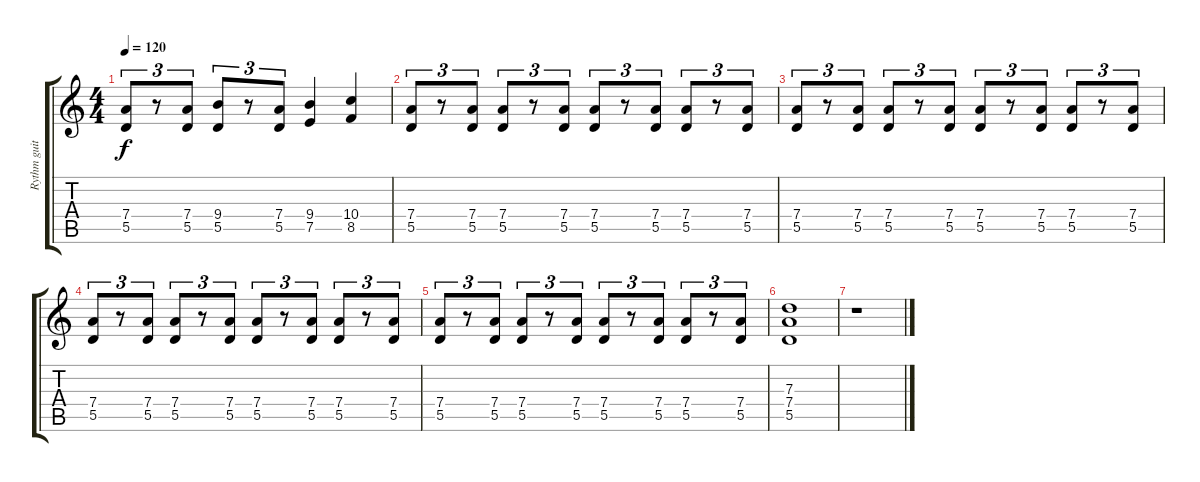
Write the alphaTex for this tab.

\track ("Rythm guitar" "Rythm guit") {instrument acousticguitarsteel}
\staff {score tabs}
\tuning (E4 B3 G3 D3 A2 E2) {hide}
\ts (4 4)
\tempo 120
\clef g2
\ks c
(7.4 5.5).8{tu (3 2) dy f} r.8{tu (3 2)} (7.4 5.5).8{tu (3 2)} (9.4 5.5).8{tu (3 2)} r.8{tu (3 2)} (7.4 5.5).8{tu (3 2)} (9.4 7.5).4 (10.4 8.5).4 |
(7.4 5.5).8{tu (3 2)} r.8{tu (3 2)} (7.4 5.5).8{tu (3 2)} (7.4 5.5).8{tu (3 2)} r.8{tu (3 2)} (7.4 5.5).8{tu (3 2)} (7.4 5.5).8{tu (3 2)} r.8{tu (3 2)} (7.4 5.5).8{tu (3 2)} (7.4 5.5).8{tu (3 2)} r.8{tu (3 2)} (7.4 5.5).8{tu (3 2)} |
(7.4 5.5).8{tu (3 2)} r.8{tu (3 2)} (7.4 5.5).8{tu (3 2)} (7.4 5.5).8{tu (3 2)} r.8{tu (3 2)} (7.4 5.5).8{tu (3 2)} (7.4 5.5).8{tu (3 2)} r.8{tu (3 2)} (7.4 5.5).8{tu (3 2)} (7.4 5.5).8{tu (3 2)} r.8{tu (3 2)} (7.4 5.5).8{tu (3 2)} |
(7.4 5.5).8{tu (3 2)} r.8{tu (3 2)} (7.4 5.5).8{tu (3 2)} (7.4 5.5).8{tu (3 2)} r.8{tu (3 2)} (7.4 5.5).8{tu (3 2)} (7.4 5.5).8{tu (3 2)} r.8{tu (3 2)} (7.4 5.5).8{tu (3 2)} (7.4 5.5).8{tu (3 2)} r.8{tu (3 2)} (7.4 5.5).8{tu (3 2)} |
(7.4 5.5).8{tu (3 2)} r.8{tu (3 2)} (7.4 5.5).8{tu (3 2)} (7.4 5.5).8{tu (3 2)} r.8{tu (3 2)} (7.4 5.5).8{tu (3 2)} (7.4 5.5).8{tu (3 2)} r.8{tu (3 2)} (7.4 5.5).8{tu (3 2)} (7.4 5.5).8{tu (3 2)} r.8{tu (3 2)} (7.4 5.5).8{tu (3 2)} |
(7.3 7.4 5.5).1 |
r.1
